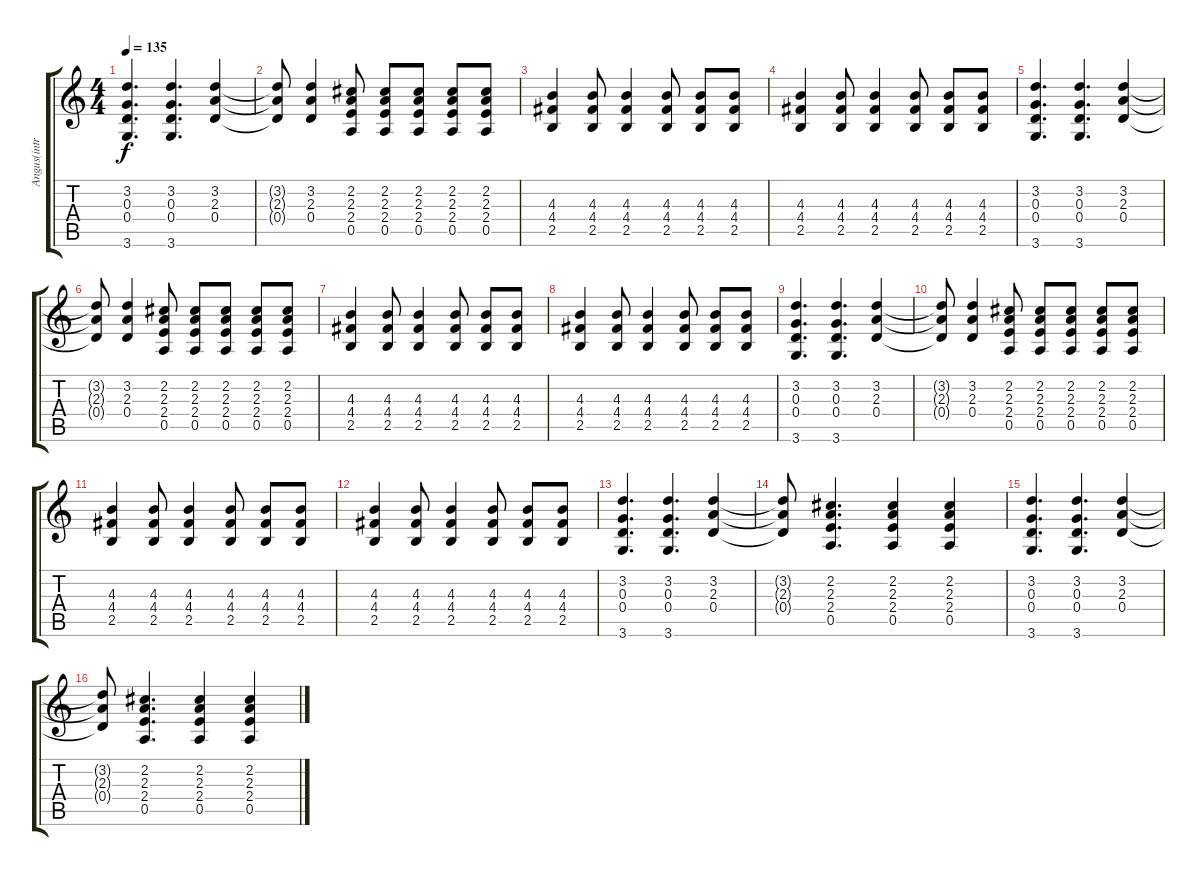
\track ("Angus(intro)/Malcolm" "Angus(intr") {instrument distortionguitar}
\staff {score tabs}
\tuning (E4 B3 G3 D3 A2 E2) {hide}
\ts (4 4)
\tempo 135
\clef g2
\ks c
(3.2 0.3 0.4 3.6).4{d dy f} (3.2 0.3 0.4 3.6).4{d} (3.2 2.3 0.4).4 |
(3.2{t} 2.3{t} 0.4{t}).8 (3.2 2.3 0.4).4 (2.2 2.3 2.4 0.5).8 (2.2 2.3 2.4 0.5).8 (2.2 2.3 2.4 0.5).8 (2.2 2.3 2.4 0.5).8 (2.2 2.3 2.4 0.5).8 |
(4.3 4.4 2.5).4 (4.3 4.4 2.5).8 (4.3 4.4 2.5).4 (4.3 4.4 2.5).8 (4.3 4.4 2.5).8 (4.3 4.4 2.5).8 |
(4.3 4.4 2.5).4 (4.3 4.4 2.5).8 (4.3 4.4 2.5).4 (4.3 4.4 2.5).8 (4.3 4.4 2.5).8 (4.3 4.4 2.5).8 |
(3.2 0.3 0.4 3.6).4{d} (3.2 0.3 0.4 3.6).4{d} (3.2 2.3 0.4).4 |
(3.2{t} 2.3{t} 0.4{t}).8 (3.2 2.3 0.4).4 (2.2 2.3 2.4 0.5).8 (2.2 2.3 2.4 0.5).8 (2.2 2.3 2.4 0.5).8 (2.2 2.3 2.4 0.5).8 (2.2 2.3 2.4 0.5).8 |
(4.3 4.4 2.5).4 (4.3 4.4 2.5).8 (4.3 4.4 2.5).4 (4.3 4.4 2.5).8 (4.3 4.4 2.5).8 (4.3 4.4 2.5).8 |
(4.3 4.4 2.5).4 (4.3 4.4 2.5).8 (4.3 4.4 2.5).4 (4.3 4.4 2.5).8 (4.3 4.4 2.5).8 (4.3 4.4 2.5).8 |
(3.2 0.3 0.4 3.6).4{d} (3.2 0.3 0.4 3.6).4{d} (3.2 2.3 0.4).4 |
(3.2{t} 2.3{t} 0.4{t}).8 (3.2 2.3 0.4).4 (2.2 2.3 2.4 0.5).8 (2.2 2.3 2.4 0.5).8 (2.2 2.3 2.4 0.5).8 (2.2 2.3 2.4 0.5).8 (2.2 2.3 2.4 0.5).8 |
(4.3 4.4 2.5).4 (4.3 4.4 2.5).8 (4.3 4.4 2.5).4 (4.3 4.4 2.5).8 (4.3 4.4 2.5).8 (4.3 4.4 2.5).8 |
(4.3 4.4 2.5).4 (4.3 4.4 2.5).8 (4.3 4.4 2.5).4 (4.3 4.4 2.5).8 (4.3 4.4 2.5).8 (4.3 4.4 2.5).8 |
(3.2 0.3 0.4 3.6).4{d} (3.2 0.3 0.4 3.6).4{d} (3.2 2.3 0.4).4 |
(3.2{t} 2.3{t} 0.4{t}).8 (2.2 2.3 2.4 0.5).4{d} (2.2 2.3 2.4 0.5).4 (2.2 2.3 2.4 0.5).4 |
(3.2 0.3 0.4 3.6).4{d} (3.2 0.3 0.4 3.6).4{d} (3.2 2.3 0.4).4 |
(3.2{t} 2.3{t} 0.4{t}).8 (2.2 2.3 2.4 0.5).4{d} (2.2 2.3 2.4 0.5).4 (2.2 2.3 2.4 0.5).4
